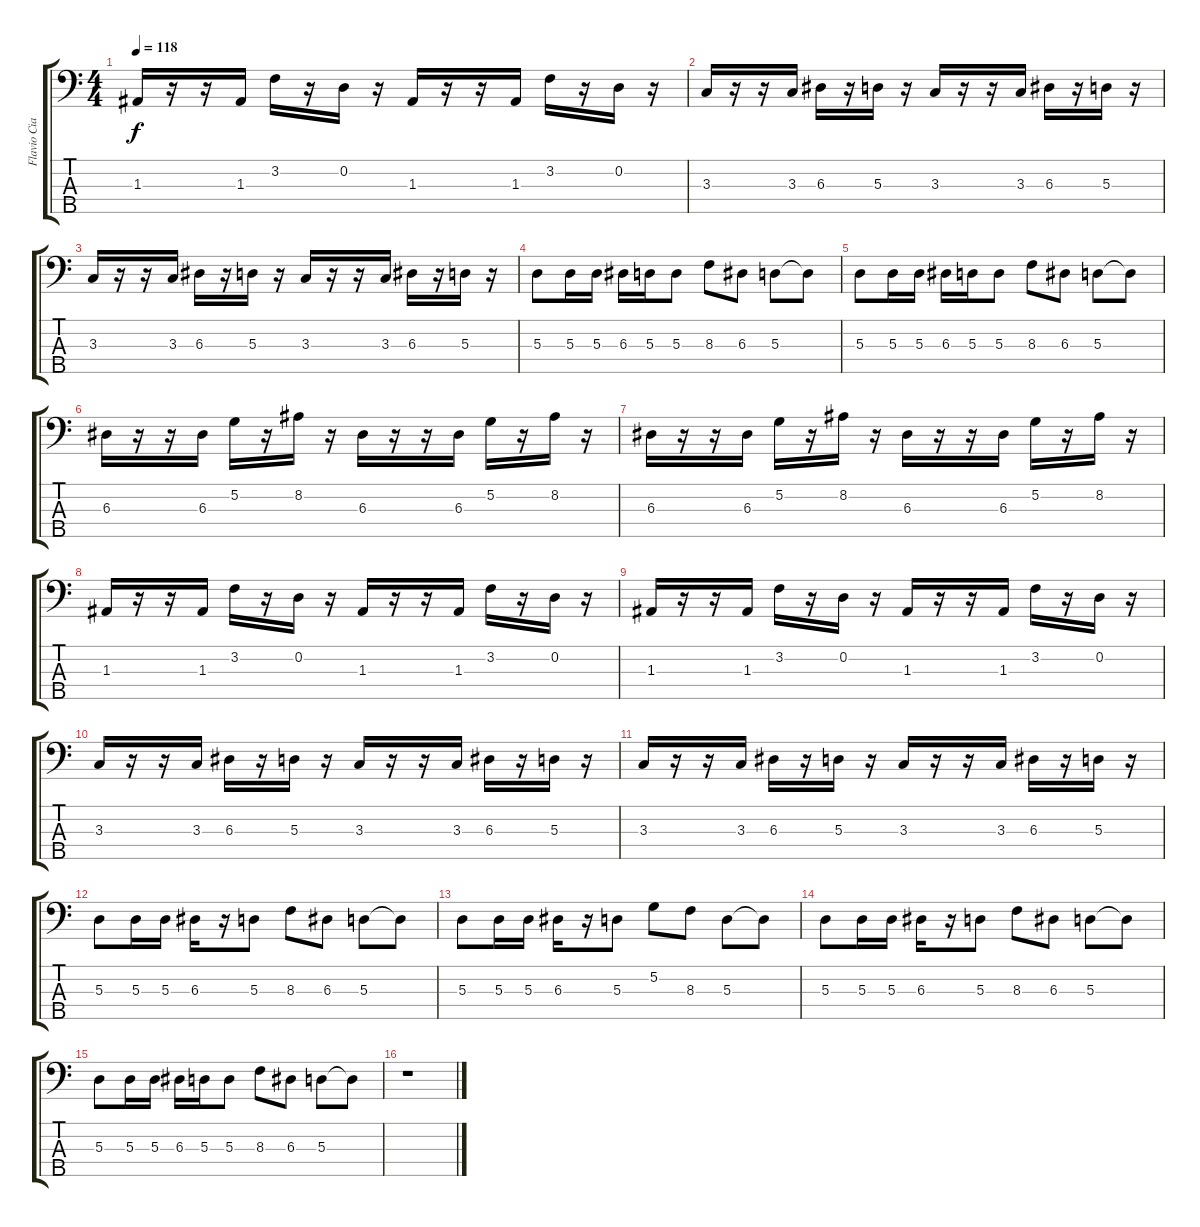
\track ("Flavio Cianciarullo" "Flavio Cia") {instrument electricbassfinger}
\staff {score tabs}
\tuning (G2 D2 A1 E1 B0) {hide}
\ts (4 4)
\tempo 118
\clef f4
\ks c
1.3.16{dy f} r.16 r.16 1.3.16 3.2.16 r.16 0.2.16 r.16 1.3.16 r.16 r.16 1.3.16 3.2.16 r.16 0.2.16 r.16 |
3.3.16 r.16 r.16 3.3.16 6.3.16 r.16 5.3.16 r.16 3.3.16 r.16 r.16 3.3.16 6.3.16 r.16 5.3.16 r.16 |
3.3.16 r.16 r.16 3.3.16 6.3.16 r.16 5.3.16 r.16 3.3.16 r.16 r.16 3.3.16 6.3.16 r.16 5.3.16 r.16 |
5.3.8 5.3.16 5.3.16 6.3.16 5.3.16 5.3.8 8.3.8 6.3.8 5.3.8 5.3{t}.8 |
5.3.8 5.3.16 5.3.16 6.3.16 5.3.16 5.3.8 8.3.8 6.3.8 5.3.8 5.3{t}.8 |
6.3.16 r.16 r.16 6.3.16 5.2.16 r.16 8.2.16 r.16 6.3.16 r.16 r.16 6.3.16 5.2.16 r.16 8.2.16 r.16 |
6.3.16 r.16 r.16 6.3.16 5.2.16 r.16 8.2.16 r.16 6.3.16 r.16 r.16 6.3.16 5.2.16 r.16 8.2.16 r.16 |
1.3.16 r.16 r.16 1.3.16 3.2.16 r.16 0.2.16 r.16 1.3.16 r.16 r.16 1.3.16 3.2.16 r.16 0.2.16 r.16 |
1.3.16 r.16 r.16 1.3.16 3.2.16 r.16 0.2.16 r.16 1.3.16 r.16 r.16 1.3.16 3.2.16 r.16 0.2.16 r.16 |
3.3.16 r.16 r.16 3.3.16 6.3.16 r.16 5.3.16 r.16 3.3.16 r.16 r.16 3.3.16 6.3.16 r.16 5.3.16 r.16 |
3.3.16 r.16 r.16 3.3.16 6.3.16 r.16 5.3.16 r.16 3.3.16 r.16 r.16 3.3.16 6.3.16 r.16 5.3.16 r.16 |
5.3.8 5.3.16 5.3.16 6.3.16 r.16 5.3.8 8.3.8 6.3.8 5.3.8 5.3{t}.8 |
5.3.8 5.3.16 5.3.16 6.3.16 r.16 5.3.8 5.2.8 8.3.8 5.3.8 5.3{t}.8 |
5.3.8 5.3.16 5.3.16 6.3.16 r.16 5.3.8 8.3.8 6.3.8 5.3.8 5.3{t}.8 |
5.3.8 5.3.16 5.3.16 6.3.16 5.3.16 5.3.8 8.3.8 6.3.8 5.3.8 5.3{t}.8 |
r.1
